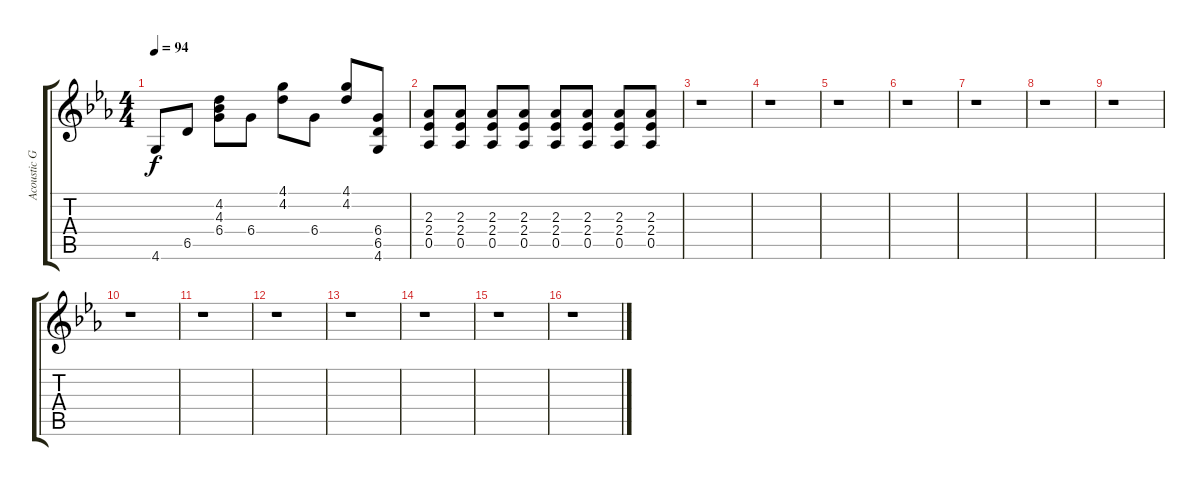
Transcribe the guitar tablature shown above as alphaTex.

\track ("Acoustic Guitar" "Acoustic G") {instrument acousticguitarsteel}
\staff {score tabs}
\tuning (Eb4 Bb3 Gb3 Db3 Ab2 Eb2) {hide}
\ts (4 4)
\tempo 94
\clef g2
\ks eb
4.6.8{dy f} 6.5.8 (4.2 4.3 6.4).8 6.4.8 (4.1 4.2).8 6.4.8 (4.1 4.2).8 (6.4 6.5 4.6).8 |
(2.3 2.4 0.5).8 (2.3 2.4 0.5).8 (2.3 2.4 0.5).8 (2.3 2.4 0.5).8 (2.3 2.4 0.5).8 (2.3 2.4 0.5).8 (2.3 2.4 0.5).8 (2.3 2.4 0.5).8 |
r.1 |
r.1 |
r.1 |
r.1 |
r.1 |
r.1 |
r.1 |
r.1 |
r.1 |
r.1 |
r.1 |
r.1 |
r.1 |
r.1
